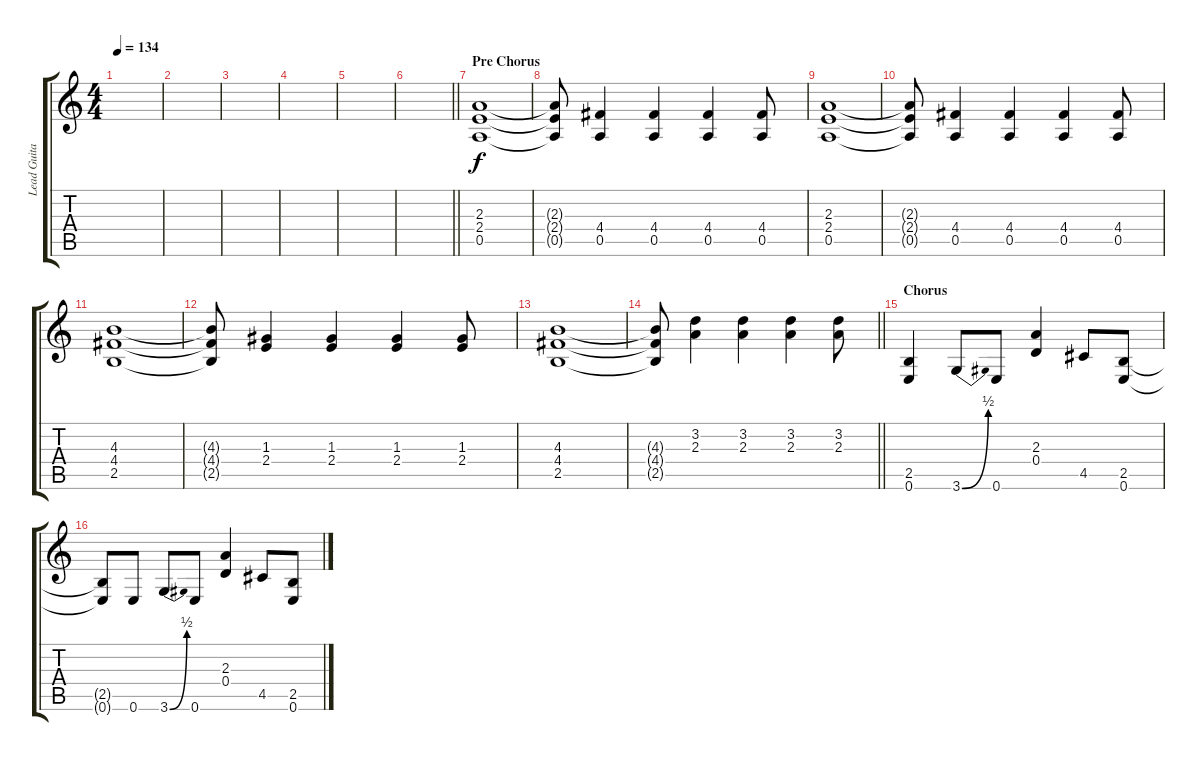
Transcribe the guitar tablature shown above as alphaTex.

\track ("Lead Guitar" "Lead Guita") {instrument overdrivenguitar}
\staff {score tabs}
\tuning (E4 B3 G3 D3 A2 E2) {hide}
\ts (4 4)
\tempo 134
\clef g2
\ks c
|
|
|
|
|
\barLineRight lightlight
|
\section ("" "Pre Chorus")
(2.3 2.4 0.5).1 |
(2.3{t} 2.4{t} 0.5{t}).8 (4.4 0.5).4 (4.4 0.5).4 (4.4 0.5).4 (4.4 0.5).8 |
(2.3 2.4 0.5).1 |
(2.3{t} 2.4{t} 0.5{t}).8 (4.4 0.5).4 (4.4 0.5).4 (4.4 0.5).4 (4.4 0.5).8 |
(4.3 4.4 2.5).1 |
(4.3{t} 4.4{t} 2.5{t}).8 (1.3 2.4).4 (1.3 2.4).4 (1.3 2.4).4 (1.3 2.4).8 |
(4.3 4.4 2.5).1 |
\barLineRight lightlight
(4.3{t} 4.4{t} 2.5{t}).8 (3.2 2.3).4 (3.2 2.3).4 (3.2 2.3).4 (3.2 2.3).8 |
\section ("" "Chorus")
(2.5 0.6).4 3.6{be (bend 0 0 60 2)}.8 0.6.8 (2.3 0.4).4 4.5.8 (2.5 0.6).8 |
(2.5{t} 0.6{t}).8 0.6.8 3.6{be (bend 0 0 60 2)}.8 0.6.8 (2.3 0.4).4 4.5.8 (2.5 0.6).8
